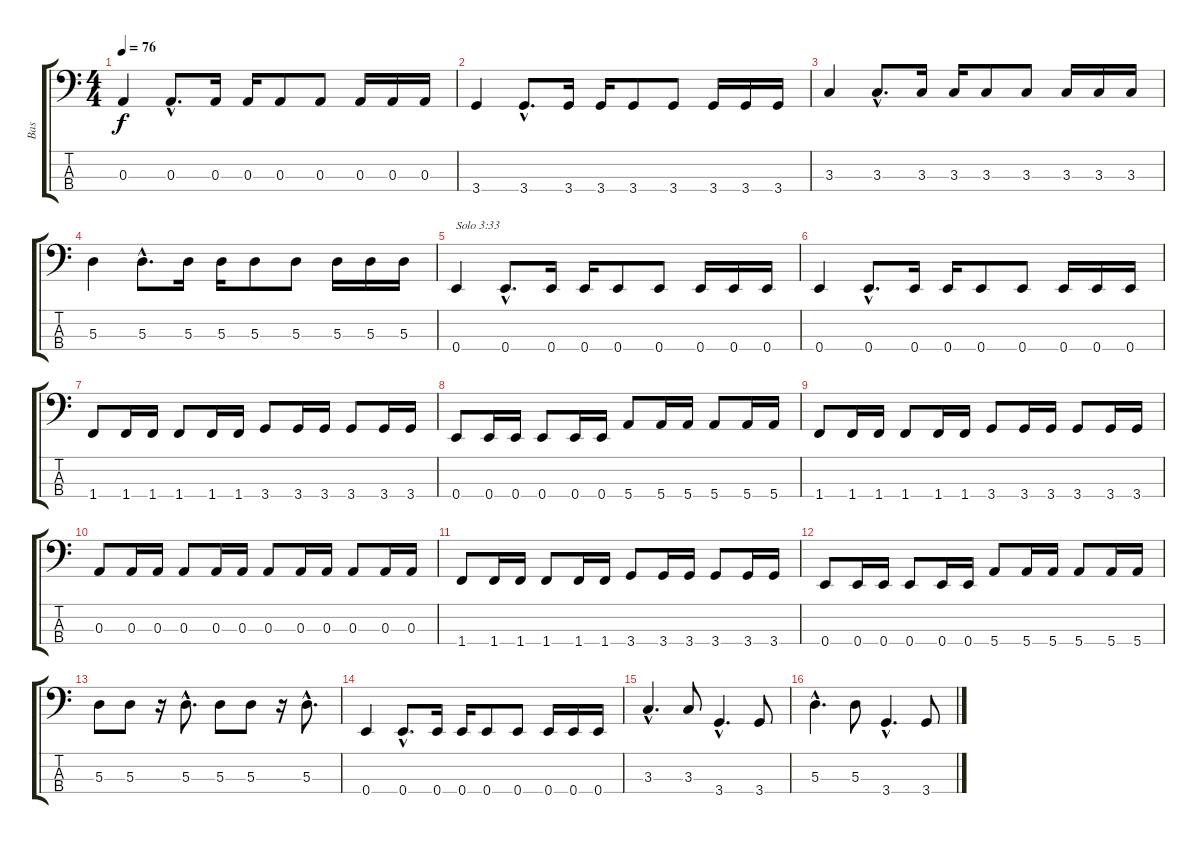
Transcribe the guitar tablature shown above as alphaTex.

\track ("Bas" "Bas") {instrument electricbassfinger}
\staff {score tabs}
\tuning (G2 D2 A1 E1) {hide}
\ts (4 4)
\tempo 76
\clef f4
\ks c
0.3.4{dy f} 0.3{hac}.8{d} 0.3.16 0.3.16 0.3.8 0.3.8 0.3.16 0.3.16 0.3.16 |
3.4.4 3.4{hac}.8{d} 3.4.16 3.4.16 3.4.8 3.4.8 3.4.16 3.4.16 3.4.16 |
3.3.4 3.3{hac}.8{d} 3.3.16 3.3.16 3.3.8 3.3.8 3.3.16 3.3.16 3.3.16 |
5.3.4 5.3{hac}.8{d} 5.3.16 5.3.16 5.3.8 5.3.8 5.3.16 5.3.16 5.3.16 |
0.4.4{txt "Solo 3:33"} 0.4{hac}.8{d} 0.4.16 0.4.16 0.4.8 0.4.8 0.4.16 0.4.16 0.4.16 |
0.4.4 0.4{hac}.8{d} 0.4.16 0.4.16 0.4.8 0.4.8 0.4.16 0.4.16 0.4.16 |
1.4.8 1.4.16 1.4.16 1.4.8 1.4.16 1.4.16 3.4.8 3.4.16 3.4.16 3.4.8 3.4.16 3.4.16 |
0.4.8 0.4.16 0.4.16 0.4.8 0.4.16 0.4.16 5.4.8 5.4.16 5.4.16 5.4.8 5.4.16 5.4.16 |
1.4.8 1.4.16 1.4.16 1.4.8 1.4.16 1.4.16 3.4.8 3.4.16 3.4.16 3.4.8 3.4.16 3.4.16 |
0.3.8 0.3.16 0.3.16 0.3.8 0.3.16 0.3.16 0.3.8 0.3.16 0.3.16 0.3.8 0.3.16 0.3.16 |
1.4.8 1.4.16 1.4.16 1.4.8 1.4.16 1.4.16 3.4.8 3.4.16 3.4.16 3.4.8 3.4.16 3.4.16 |
0.4.8 0.4.16 0.4.16 0.4.8 0.4.16 0.4.16 5.4.8 5.4.16 5.4.16 5.4.8 5.4.16 5.4.16 |
5.3.8 5.3.8 r.16 5.3{hac}.8{d} 5.3.8 5.3.8 r.16 5.3{hac}.8{d} |
0.4.4 0.4{hac}.8{d} 0.4.16 0.4.16 0.4.8 0.4.8 0.4.16 0.4.16 0.4.16 |
3.3{hac}.4{d} 3.3.8 3.4{hac}.4{d} 3.4.8 |
5.3{hac}.4{d} 5.3.8 3.4{hac}.4{d} 3.4.8
